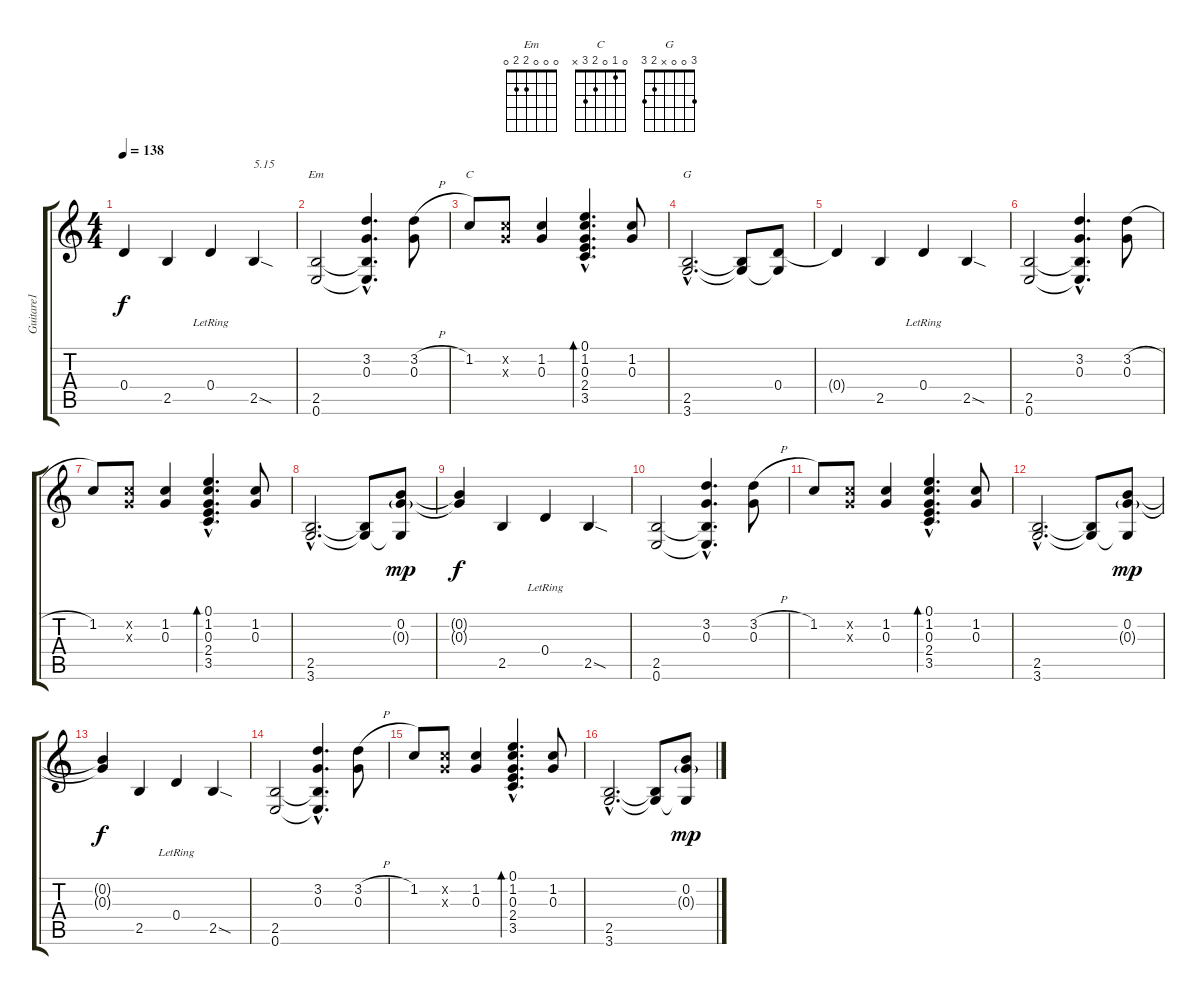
\track ("Guitare1" "Guitare1") {instrument electricguitarjazz}
\staff {score tabs}
\tuning (E4 B3 G3 D3 A2 E2) {hide}
\chord ("Em" 0 0 0 2 2 0)
\chord ("C" 0 1 0 2 3 x)
\chord ("G" 3 0 0 x 2 3)
\ts (4 4)
\tempo 138
\clef g2
\ks c
0.4{t}.4{dy f} 2.5.4 0.4{lr}.4 2.5{sod}.4{txt "5.15"} |
(2.5 0.6).2{ch "Em"} (3.2{hac} 0.3{hac} 2.5{hac t} 0.6{hac t}).4{d} (3.2{h} 0.3).8 |
1.2.8{ch "C"} (1.2{x} 0.3{x}).8 (1.2 0.3).4 (0.1{hac} 1.2{hac} 0.3{hac} 2.4{hac} 3.5{hac}).4{d bd 120} (1.2 0.3).8 |
(2.5{hac} 3.6{hac}).2{d ch "G"} (2.5{t} 3.6{t}).8 (0.4 3.6{t}).8 |
0.4{t}.4 2.5.4 0.4{lr}.4 2.5{sod}.4 |
(2.5 0.6).2 (3.2{hac} 0.3{hac} 2.5{hac t} 0.6{hac t}).4{d} (3.2{h} 0.3).8 |
1.2.8 (1.2{x} 0.3{x}).8 (1.2 0.3).4 (0.1{hac} 1.2{hac} 0.3{hac} 2.4{hac} 3.5{hac}).4{d bd 120} (1.2 0.3).8 |
(2.5{hac} 3.6{hac}).2{d} (2.5{t} 3.6{t}).8 (0.2 0.3{g} 3.6{t}).8{dy mp} |
(0.2{t} 0.3{t}).4{dy f} 2.5.4 0.4{lr}.4 2.5{sod}.4 |
(2.5 0.6).2 (3.2{hac} 0.3{hac} 2.5{hac t} 0.6{hac t}).4{d} (3.2{h} 0.3).8 |
1.2.8 (1.2{x} 0.3{x}).8 (1.2 0.3).4 (0.1{hac} 1.2{hac} 0.3{hac} 2.4{hac} 3.5{hac}).4{d bd 120} (1.2 0.3).8 |
(2.5{hac} 3.6{hac}).2{d} (2.5{t} 3.6{t}).8 (0.2 0.3{g} 3.6{t}).8{dy mp} |
(0.2{t} 0.3{t}).4{dy f} 2.5.4 0.4{lr}.4 2.5{sod}.4 |
(2.5 0.6).2 (3.2{hac} 0.3{hac} 2.5{hac t} 0.6{hac t}).4{d} (3.2{h} 0.3).8 |
1.2.8 (1.2{x} 0.3{x}).8 (1.2 0.3).4 (0.1{hac} 1.2{hac} 0.3{hac} 2.4{hac} 3.5{hac}).4{d bd 120} (1.2 0.3).8 |
(2.5{hac} 3.6{hac}).2{d} (2.5{t} 3.6{t}).8 (0.2 0.3{g} 3.6{t}).8{dy mp}
